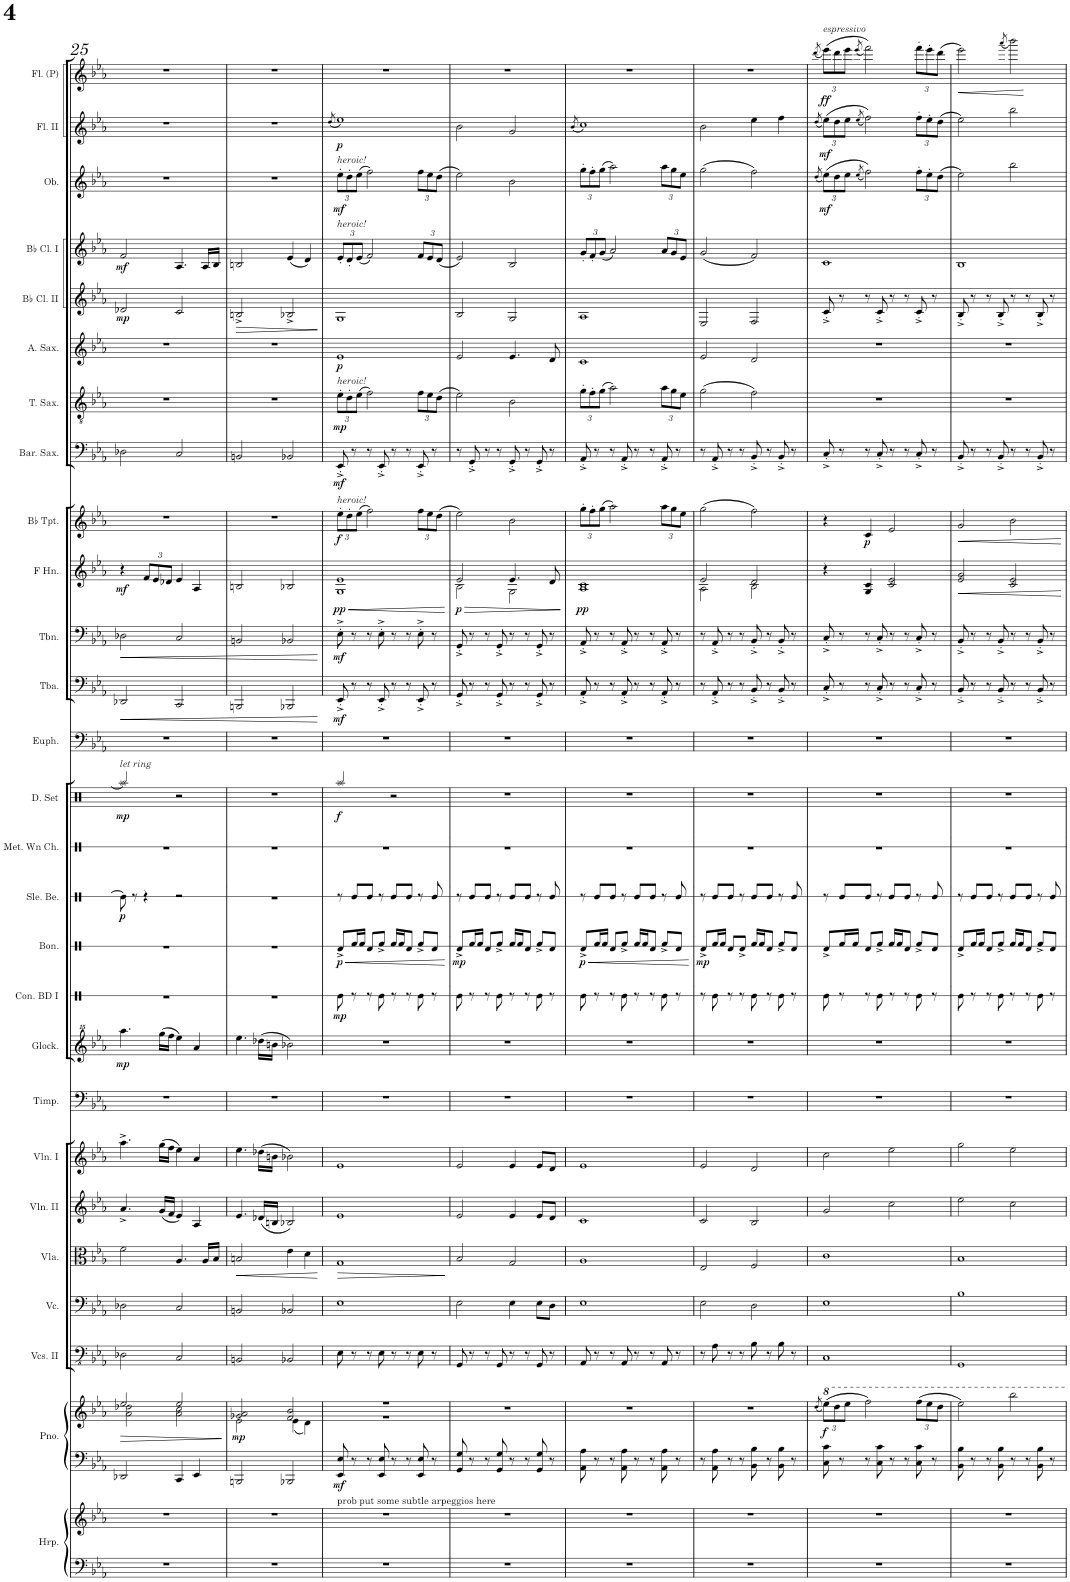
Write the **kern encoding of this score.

**kern	**kern	**kern	**kern	**dynam	**kern	**kern	**kern	**dynam	**kern	**kern	**kern	**kern	**dynam	**kern	**dynam	**kern	**dynam	**kern	**dynam	**kern	**kern	**dynam	**kern	**kern	**dynam	**kern	**dynam	**kern	**dynam	**kern	**dynam	**kern	**dynam	**kern	**dynam	**kern	**dynam	**kern	**dynam	**kern	**dynam	**kern	**dynam	**kern	**dynam	**kern	**dynam
*part27	*part27	*part26	*part26	*part26	*part25	*part24	*part23	*part23	*part22	*part21	*part20	*part19	*part19	*part18	*part18	*part17	*part17	*part16	*part16	*part15	*part14	*part14	*part13	*part12	*part12	*part11	*part11	*part10	*part10	*part9	*part9	*part8	*part8	*part7	*part7	*part6	*part6	*part5	*part5	*part4	*part4	*part3	*part3	*part2	*part2	*part1	*part1
*staff29	*staff28	*staff27	*staff26	*staff26/27	*staff25	*staff24	*staff23	*staff23	*staff22	*staff21	*staff20	*staff19	*staff19	*staff18	*staff18	*staff17	*staff17	*staff16	*staff16	*staff15	*staff14	*staff14	*staff13	*staff12	*staff12	*staff11	*staff11	*staff10	*staff10	*staff9	*staff9	*staff8	*staff8	*staff7	*staff7	*staff6	*staff6	*staff5	*staff5	*staff4	*staff4	*staff3	*staff3	*staff2	*staff2	*staff1	*staff1
*I"Harp	*	*I"Piano	*	*	*I"Violoncello II	*I"Violoncellos	*I"Violas	*	*I"Violins II	*I"Violins I	*I"Timpani	*I"Glockenspiel	*	*I"Concert Bass Drum (Lead)	*	*I"Bongos	*	*I"Sleigh Bells	*	*I"Metal Wind Chimes	*I"Drumset	*	*I"Euphonium	*I"Tuba	*	*I"Trombones	*	*I"Horns in F	*	*I"Trumpets in Bb	*	*I"Baritone Saxophone	*	*I"Tenor Saxophone	*	*I"Alto Saxophone	*	*I"Bb Clarinet II	*	*I"Bb Clarinets I	*	*I"Oboes	*	*I"Flutes II	*	*I"Flute (Principal)	*
*I'Hrp.	*	*I'Pno.	*	*	*	*I'Vc.	*I'Vla.	*	*I'Vln. II	*I'Vln. I	*I'Timp.	*I'Glock.	*	*	*	*I'Bon.	*	*I'Sle. Be.	*	*I'Met. Wn Ch.	*I'D. Set	*	*I'Euph.	*I'Tba.	*	*I'Tbn.	*	*	*	*	*	*I'Bar. Sax.	*	*I'T. Sax.	*	*I'A. Sax.	*	*I'Bb Cl. II	*	*I'Bb Cl. I	*	*I'Ob.	*	*I'Fl. II	*	*I'Fl. (P)	*
!!LO:PB:g=z
*clefF4	*clefG2	*clefF4	*clefG2	*	*clefFv4	*clefF4	*clefC3	*	*clefG2	*clefG2	*clefF4	*clefG^^2	*	*clefX	*	*clefX	*	*clefX	*	*clefX	*clefX	*	*clefF4	*clefF4	*	*clefF4	*	*clefG2	*	*clefG2	*	*clefF4	*	*clefGv2	*	*clefG2	*	*clefG2	*	*clefG2	*	*clefG2	*	*clefG2	*	*clefG2	*
*	*	*	*	*	*	*	*	*	*	*	*	*	*	*	*	*	*	*	*	*	*	*	*	*	*	*	*	*ITrd4c7	*	*ITrd1c2	*	*ITrd12c21	*	*ITrd8c14	*	*ITrd5c9	*	*ITrd1c2	*	*ITrd1c2	*	*	*	*	*	*	*
*k[b-e-a-]	*k[b-e-a-]	*k[b-e-a-]	*k[b-e-a-]	*	*k[b-e-a-]	*k[b-e-a-]	*k[b-e-a-]	*	*k[b-e-a-]	*k[b-e-a-]	*k[b-e-a-]	*k[b-e-a-]	*	*k[]	*	*k[]	*	*k[]	*	*k[]	*k[]	*	*k[b-e-a-]	*k[b-e-a-]	*	*k[b-e-a-]	*	*k[b-e-a-]	*	*k[b-e-a-]	*	*k[b-e-a-]	*	*k[b-e-a-]	*	*k[b-e-a-]	*	*k[b-e-a-]	*	*k[b-e-a-]	*	*k[b-e-a-]	*	*k[b-e-a-]	*	*k[b-e-a-]	*
*M4/4	*M4/4	*M4/4	*M4/4	*	*M4/4	*M4/4	*M4/4	*	*M4/4	*M4/4	*M4/4	*M4/4	*	*M4/4	*	*M4/4	*	*M4/4	*	*M4/4	*M4/4	*	*M4/4	*M4/4	*	*M4/4	*	*M4/4	*	*M4/4	*	*M4/4	*	*M4/4	*	*M4/4	*	*M4/4	*	*M4/4	*	*M4/4	*	*M4/4	*	*M4/4	*
=25	=25	=25	=25	=25	=25	=25	=25	=25	=25	=25	=25	=25	=25	=25	=25	=25	=25	=25	=25	=25	=25	=25	=25	=25	=25	=25	=25	=25	=25	=25	=25	=25	=25	=25	=25	=25	=25	=25	=25	=25	=25	=25	=25	=25	=25	=25	=25
!	!	!	!	!	!	!	!	!	!	!	!	!	!	!	!	!	!	!	!	!	!LO:TX:a:i:t=let ring	!	!	!	!	!	!	!	!	!	!	!	!	!	!	!	!	!	!	!	!	!	!	!	!	!	!
!	!	!	!	!LO:HP:b	!	!	!	!	!	!	!	!	!LO:DY:b	!	!	!	!	!	!LO:DY:b	!	!	!LO:DY:b	!	!	!LO:HP:b	!	!LO:HP:b	!	!LO:DY:b	!	!	!	!	!	!	!	!	!	!LO:DY:b	!	!LO:DY:b	!	!	!	!	!	!
*	*	*	*^	*	*	*	*	*	*	*	*	*	*	*	*	*	*	*	*	*	*	*	*	*	*	*	*	*	*	*	*	*	*	*	*	*	*	*	*	*	*	*	*	*	*	*	*
1r	1r	2DD-X/	2ee-/	2a-\ 2dd-X\	>	2DD-X\	2D-X\	2f\	.	4.a-^/	4.aa-^\	1r	4.aaaa-\	mp	1r	.	1r	.	8Re\]	p	1r	2Raa/]	mp	1r	2DD-X/	<	2D-X\	<	4r	mf	1r	.	2D-X\	.	1r	.	1r	.	2d-X/	mp	2f/	mf	1r	.	1r	.	1r	.
.	.	.	.	.	.	.	.	.	.	.	.	.	.	.	.	.	.	.	8r	.	.	.	.	.	.	.	.	.	.	.	.	.	.	.	.	.	.	.	.	.	.	.	.	.	.	.	.	.
*	*	*	*	*	*	*	*	*	*	*	*	*	*	*	*	*	*	*	*	*	*	*	*	*	*	*	*	*	*Xbrackettup	*	*	*	*	*	*	*	*	*	*	*	*	*	*	*	*	*	*	*
.	.	.	.	.	.	.	.	.	.	.	.	.	.	.	.	.	.	.	4r	.	.	.	.	.	.	.	.	.	12f/L	.	.	.	.	.	.	.	.	.	.	.	.	.	.	.	.	.	.	.
.	.	.	.	.	.	.	.	.	.	.	.	.	.	.	.	.	.	.	.	.	.	.	.	.	.	.	.	.	12e-/	.	.	.	.	.	.	.	.	.	.	.	.	.	.	.	.	.	.	.
.	.	.	.	.	.	.	.	.	.	(16g/LL	(16gg\LL	.	(16gggg\LL	.	.	.	.	.	.	.	.	.	.	.	.	.	.	.	.	.	.	.	.	.	.	.	.	.	.	.	.	.	.	.	.	.	.	.
.	.	.	.	.	.	.	.	.	.	.	.	.	.	.	.	.	.	.	.	.	.	.	.	.	.	.	.	.	12d-X/J	.	.	.	.	.	.	.	.	.	.	.	.	.	.	.	.	.	.	.
.	.	.	.	.	.	.	.	.	.	16f/JJ	16ff\JJ	.	16ffff\JJ	.	.	.	.	.	.	.	.	.	.	.	.	.	.	.	.	.	.	.	.	.	.	.	.	.	.	.	.	.	.	.	.	.	.	.
.	.	4CC/	2ee-/	2a-\ 2cc\	.	2CC/	2C/	4.A-/	.	4e-/)	4ee-\)	.	4eeee-\)	.	.	.	.	.	2r	.	.	2r	.	.	2CC/	.	2C/	.	4e-/	.	.	.	2C/	.	.	.	.	.	2c/	.	4.A-/	.	.	.	.	.	.	.
.	.	4EE-/	.	.	.	.	.	.	.	4A-/	4a-/	.	4aaa-/	.	.	.	.	.	.	.	.	.	.	.	.	.	.	.	4A-/	.	.	.	.	.	.	.	.	.	.	.	.	.	.	.	.	.	.	.
.	.	.	.	.	.	.	.	16A-/LL	.	.	.	.	.	.	.	.	.	.	.	.	.	.	.	.	.	.	.	.	.	.	.	.	.	.	.	.	.	.	.	.	16A-/LL	.	.	.	.	.	.	.
.	.	.	.	.	.	.	.	16B-/JJ	.	.	.	.	.	.	.	.	.	.	.	.	.	.	.	.	.	.	.	.	.	.	.	.	.	.	.	.	.	.	.	.	16B-/JJ	.	.	.	.	.	.	.
*	*	*	*v	*v	*	*	*	*	*	*	*	*	*	*	*	*	*	*	*	*	*	*	*	*	*	*	*	*	*	*	*	*	*	*	*	*	*	*	*	*	*	*	*	*	*	*	*	*
.	.	.	.	]	.	.	.	.	.	.	.	.	.	.	.	.	.	.	.	.	.	.	.	.	.	.	.	.	.	.	.	.	.	.	.	.	.	.	.	.	.	.	.	.	.	.	.
=26	=26	=26	=26	=26	=26	=26	=26	=26	=26	=26	=26	=26	=26	=26	=26	=26	=26	=26	=26	=26	=26	=26	=26	=26	=26	=26	=26	=26	=26	=26	=26	=26	=26	=26	=26	=26	=26	=26	=26	=26	=26	=26	=26	=26	=26	=26	=26
*	*	*	*^	*	*	*	*	*	*	*	*	*	*	*	*	*	*	*	*	*	*	*	*	*	*	*	*	*	*	*	*	*	*	*	*	*	*	*	*	*	*	*	*	*	*	*	*
!	!	!	!	!	!LO:DY:b	!	!	!	!LO:HP:b	!	!	!	!	!	!	!	!	!	!	!	!	!	!	!	!	!	!	!	!	!	!	!	!	!	!	!	!	!	!	!LO:HP:b	!	!	!	!	!	!	!	!
1r	1r	2BBBn/	2g-X/ 2a-/	2e-\	mp	2BBBn/	2BBn/	2Bn/	<	4.e-/	4.ee-\	1r	4.eeee-\	.	1r	.	1r	.	1r	.	1r	1r	.	1r	2BBBn/	.	2BBn/	.	2Bn/	.	1r	.	2BBn/	.	1r	.	1r	.	2Bn^/	>	2Bn/	.	1r	.	1r	.	1r	.
.	.	.	.	.	.	.	.	.	.	(16d-X/LL	(16dd-X\LL	.	(16dddd-X\LL	.	.	.	.	.	.	.	.	.	.	.	.	.	.	.	.	.	.	.	.	.	.	.	.	.	.	.	.	.	.	.	.	.	.	.
.	.	.	.	.	.	.	.	.	.	16Bn/JJ	16bn\JJ	.	16bbbn\JJ	.	.	.	.	.	.	.	.	.	.	.	.	.	.	.	.	.	.	.	.	.	.	.	.	.	.	.	.	.	.	.	.	.	.	.
.	.	2BBB-X/	2f/ 2b-/	(4e-\	.	2BBB-X/	2BB-X/	4e-\	.	2B-X/)	2b-X\)	.	2bbb-X\)	.	.	.	.	.	.	.	.	.	.	.	2BBB-X/	.	2BB-X/	.	2B-X/	.	.	.	2BB-X/	.	.	.	.	.	2B-X^/	.	(4e-/	.	.	.	.	.	.	.
.	.	.	.	4d\)	.	.	.	4d\	.	.	.	.	.	.	.	.	.	.	.	.	.	.	.	.	.	.	.	.	.	.	.	.	.	.	.	.	.	.	.	.	4d/)	.	.	.	.	.	.	.
*	*	*	*v	*v	*	*	*	*	*	*	*	*	*	*	*	*	*	*	*	*	*	*	*	*	*	*	*	*	*	*	*	*	*	*	*	*	*	*	*	*	*	*	*	*	*	*	*	*
.	.	.	.	.	.	.	.	[	.	.	.	.	.	.	.	.	.	.	.	.	.	.	.	.	[	.	[	.	.	.	.	.	.	.	.	.	.	.	]	.	.	.	.	.	.	.	.
=27	=27	=27	=27	=27	=27	=27	=27	=27	=27	=27	=27	=27	=27	=27	=27	=27	=27	=27	=27	=27	=27	=27	=27	=27	=27	=27	=27	=27	=27	=27	=27	=27	=27	=27	=27	=27	=27	=27	=27	=27	=27	=27	=27	=27	=27	=27	=27
.	.	.	.	.	.	.	.	.	.	.	.	.	.	.	.	.	.	.	.	.	.	.	.	.	.	.	.	.	.	.	.	.	.	.	.	.	.	.	.	.	.	.	.	(8qdd/	.	.	.
*	*	*	*^	*	*	*	*	*	*	*	*	*	*	*	*	*	*	*	*	*	*	*	*	*	*	*	*	*	*	*	*	*	*	*	*	*	*	*	*	*	*	*	*	*	*	*	*
!	!	!	!	!	!	!	!	!	!LO:HP:b	!	!	!	!	!	!	!	!	!LO:HP:b	!	!	!	!	!	!	!	!	!	!	!	!LO:HP:b	!	!	!	!	!	!	!	!	!	!	!	!	!	!	!	!	!	!
*	*	*	*	*	*	*	*	*	*	*	*	*	*	*	*	*	*	*	*	*	*	*	*	*	*	*	*	*	*^	*	*	*	*	*	*	*	*	*	*	*	*	*	*	*	*	*	*	*
*	*	*	*	*	*	*	*	*	*	*	*	*	*	*	*	*	*	*	*	*	*	*	*	*	*	*	*	*	*	*	*	*Xbrackettup	*	*	*	*Xbrackettup	*	*	*	*	*	*Xbrackettup	*	*Xbrackettup	*	*	*	*	*
!	!	!	!	!	!	!	!	!	!	!	!	!	!	!	!	!	!	!	!	!	!	!	!	!	!	!	!	!	!	!	!	!	!	!	!	!	!	!	!	!	!	!	!	!LO:TX:a:i:t=heroic!	!	!	!	!	!
!	!	!	!	!	!	!	!	!	!	!	!	!	!	!	!	!	!	!	!	!	!	!	!	!	!	!	!	!	!	!	!	!	!	!	!	!	!	!	!	!	!	!LO:TX:a:i:t=heroic!	!	!	!	!	!	!	!
!	!	!	!	!	!	!	!	!	!	!	!	!	!	!	!	!	!	!	!	!	!	!	!	!	!	!	!	!	!	!	!	!	!	!	!	!LO:TX:a:i:t=heroic!	!	!	!	!	!	!	!	!	!	!	!	!	!
!	!	!	!	!	!	!	!	!	!	!	!	!	!	!	!	!	!	!	!	!	!	!	!	!	!	!	!	!	!	!	!	!LO:TX:a:i:t=heroic!	!	!	!	!	!	!	!	!	!	!	!	!	!	!	!	!	!
!	!LO:TX:a:t=prob put some subtle arpeggios here	!	!	!	!	!	!	!	!	!	!	!	!	!	!	!	!	!	!	!	!	!	!	!	!	!	!	!	!	!	!	!	!	!	!	!	!	!	!	!	!	!	!	!	!	!	!	!	!
!	!	!	!	!	!LO:DY:b=2	!	!	!	!	!	!	!	!	!	!	!LO:DY:b	!	!LO:DY:n=1:b	!	!	!	!	!LO:DY:b	!	!	!LO:DY:b	!	!LO:DY:b	!	!	!LO:DY:n=1:b	!	!LO:DY:b	!	!LO:DY:b	!	!LO:DY:b	!	!LO:DY:b	!	!	!	!	!	!LO:DY:b	!	!LO:DY:b	!	!
1r	1r	8EE-/ 8E-/	1r	1r	mf	8EE-\	1E-	1G	>	1e-	1e-	1r	1r	.	8Re\	mp	8Rd^/L	< p	8r	.	1r	2Raa/	f	1r	8EE-'^/	mf	8E-'^\	mf	1e-	1G	< pp	12ee-'\L	f	8EE-'^/	mf	12e-'\L	mp	1e-	p	1G	.	12e-'/L	.	12ee-'\L	mf	1ee-)	p	1r	.
.	.	.	.	.	.	.	.	.	.	.	.	.	.	.	.	.	.	.	.	.	.	.	.	.	.	.	.	.	.	.	.	12dd'\	.	.	.	12d'\	.	.	.	.	.	12d'/	.	12dd'\	.	.	.	.	.
.	.	8r	.	.	.	8r	.	.	.	.	.	.	.	.	8r	.	16Rf/L	.	8Re/L	.	.	.	.	.	8r	.	8r	.	.	.	.	.	.	8r	.	.	.	.	.	.	.	.	.	.	.	.	.	.	.
.	.	.	.	.	.	.	.	.	.	.	.	.	.	.	.	.	.	.	.	.	.	.	.	.	.	.	.	.	.	.	.	(12ee-\J	.	.	.	(12e-\J	.	.	.	.	.	(12e-/J	.	(12ee-\J	.	.	.	.	.
.	.	.	.	.	.	.	.	.	.	.	.	.	.	.	.	.	16Rf/JJ	.	.	.	.	.	.	.	.	.	.	.	.	.	.	.	.	.	.	.	.	.	.	.	.	.	.	.	.	.	.	.	.
.	.	8r	.	.	.	8r	.	.	.	.	.	.	.	.	8r	.	8Rd/L	.	8Re/J	.	.	.	.	.	8r	.	8r	.	.	.	.	2ff\)	.	8r	.	2f\)	.	.	.	.	.	2f/)	.	2ff\)	.	.	.	.	.
.	.	8EE-/ 8E-/	.	.	.	8EE-\	.	.	.	.	.	.	.	.	8Re\	.	8Rf^/J	.	8r	.	.	.	.	.	8EE-'^/	.	8E-'^\	.	.	.	.	.	.	8EE-'^/	.	.	.	.	.	.	.	.	.	.	.	.	.	.	.
.	.	8r	.	.	.	8r	.	.	.	.	.	.	.	.	8r	.	16Rf/LL	.	8Re/L	.	.	2r	.	.	8r	.	8r	.	.	.	.	.	.	8r	.	.	.	.	.	.	.	.	.	.	.	.	.	.	.
.	.	.	.	.	.	.	.	.	.	.	.	.	.	.	.	.	16Rf/J	.	.	.	.	.	.	.	.	.	.	.	.	.	.	.	.	.	.	.	.	.	.	.	.	.	.	.	.	.	.	.	.
.	.	8r	.	.	.	8r	.	.	.	.	.	.	.	.	8r	.	8Rd/J	.	8Re/J	.	.	.	.	.	8r	.	8r	.	.	.	.	.	.	8r	.	.	.	.	.	.	.	.	.	.	.	.	.	.	.
.	.	8EE-/ 8E-/	.	.	.	8EE-\	.	.	.	.	.	.	.	.	8Re\	.	8Rf^/L	.	8r	.	.	.	.	.	8EE-'^/	.	8E-'^\	.	.	.	.	12ff\L	.	8EE-'^/	.	12f\L	.	.	.	.	.	12f/L	.	12ff\L	.	.	.	.	.
.	.	.	.	.	.	.	.	.	.	.	.	.	.	.	.	.	.	.	.	.	.	.	.	.	.	.	.	.	.	.	.	12ee-\	.	.	.	12e-\	.	.	.	.	.	12e-/	.	12ee-\	.	.	.	.	.
.	.	8r	.	.	.	8r	.	.	.	.	.	.	.	.	8r	.	8Rd/J	.	8Re/	.	.	.	.	.	8r	.	8r	.	.	.	.	.	.	8r	.	.	.	.	.	.	.	.	.	.	.	.	.	.	.
.	.	.	.	.	.	.	.	.	.	.	.	.	.	.	.	.	.	.	.	.	.	.	.	.	.	.	.	.	.	.	.	(12dd\J	.	.	.	(12d\J	.	.	.	.	.	(12d/J	.	(12dd\J	.	.	.	.	.
*	*	*	*v	*v	*	*	*	*	*	*	*	*	*	*	*	*	*	*	*	*	*	*	*	*	*	*	*	*	*v	*v	*	*	*	*	*	*	*	*	*	*	*	*	*	*	*	*	*	*	*
.	.	.	.	.	.	.	.	]	.	.	.	.	.	.	.	.	[	.	.	.	.	.	.	.	.	.	.	.	[	.	.	.	.	.	.	.	.	.	.	.	.	.	.	.	.	.	.
=28	=28	=28	=28	=28	=28	=28	=28	=28	=28	=28	=28	=28	=28	=28	=28	=28	=28	=28	=28	=28	=28	=28	=28	=28	=28	=28	=28	=28	=28	=28	=28	=28	=28	=28	=28	=28	=28	=28	=28	=28	=28	=28	=28	=28	=28	=28	=28
!	!	!	!	!	!	!	!	!	!	!	!	!	!	!	!	!	!LO:DY:b	!	!	!	!	!	!	!	!	!	!	!	!LO:HP:b	!	!	!	!	!	!	!	!	!	!	!	!	!	!	!	!	!	!
*	*	*	*	*	*	*	*	*	*	*	*	*	*	*	*	*	*	*	*	*	*	*	*	*	*	*	*	*^	*	*	*	*	*	*	*	*	*	*	*	*	*	*	*	*	*	*	*
!	!	!	!	!	!	!	!	!	!	!	!	!	!	!	!	!	!	!	!	!	!	!	!	!	!	!	!	!	!	!LO:DY:n=1:b	!	!	!	!	!	!	!	!	!	!	!	!	!	!	!	!	!	!
1r	1r	8GG/ 8G/	1r	.	8GGG/	2E-\	2B-/	.	2e-/	2e-/	1r	1r	.	8Re\	.	8Rd^/L	mp	8r	.	1r	1r	.	1r	8GG'^/	.	8GG'^/	.	2e-/	2B-\	> p	2ee-\)	.	8r	.	2e-\)	.	2e-/	.	2B-/	.	2e-/)	.	2ee-\)	.	2b-\	.	1r	.
.	.	8r	.	.	8r	.	.	.	.	.	.	.	.	8r	.	16Rf/L	.	8Re/L	.	.	.	.	.	8r	.	8r	.	.	.	.	.	.	8GG'^/	.	.	.	.	.	.	.	.	.	.	.	.	.	.	.
.	.	.	.	.	.	.	.	.	.	.	.	.	.	.	.	16Rf/JJ	.	.	.	.	.	.	.	.	.	.	.	.	.	.	.	.	.	.	.	.	.	.	.	.	.	.	.	.	.	.	.	.
.	.	8r	.	.	8r	.	.	.	.	.	.	.	.	8r	.	8Rd/L	.	8Re/J	.	.	.	.	.	8r	.	8r	.	.	.	.	.	.	8r	.	.	.	.	.	.	.	.	.	.	.	.	.	.	.
.	.	8GG/ 8G/	.	.	8GGG/	.	.	.	.	.	.	.	.	8Re\	.	8Rf^/J	.	8r	.	.	.	.	.	8GG'^/	.	8GG'^/	.	.	.	.	.	.	8r	.	.	.	.	.	.	.	.	.	.	.	.	.	.	.
.	.	8r	.	.	8r	4E-\	2G/	.	4e-/	4e-/	.	.	.	8r	.	16Rf/LL	.	8Re/L	.	.	.	.	.	8r	.	8r	.	4.e-/	2G\	.	2b-\	.	8GG'^/	.	2B-\	.	4.e-/	.	2G/	.	2B-/	.	2b-\	.	2g/	.	.	.
.	.	.	.	.	.	.	.	.	.	.	.	.	.	.	.	16Rf/J	.	.	.	.	.	.	.	.	.	.	.	.	.	.	.	.	.	.	.	.	.	.	.	.	.	.	.	.	.	.	.	.
.	.	8r	.	.	8r	.	.	.	.	.	.	.	.	8r	.	8Rd/J	.	8Re/J	.	.	.	.	.	8r	.	8r	.	.	.	.	.	.	8r	.	.	.	.	.	.	.	.	.	.	.	.	.	.	.
.	.	8GG/ 8G/	.	.	8GGG/	8E-\L	.	.	8e-/L	8e-/L	.	.	.	8Re\	.	8Rf^/L	.	8r	.	.	.	.	.	8GG'^/	.	8GG'^/	.	.	.	.	.	.	8GG'^/	.	.	.	.	.	.	.	.	.	.	.	.	.	.	.
.	.	8r	.	.	8r	8D\J	.	.	8d/J	8d/J	.	.	.	8r	.	8Rd/J	.	8Re/	.	.	.	.	.	8r	.	8r	.	8d/	.	.	.	.	8r	.	.	.	8d/	.	.	.	.	.	.	.	.	.	.	.
*	*	*	*	*	*	*	*	*	*	*	*	*	*	*	*	*	*	*	*	*	*	*	*	*	*	*	*	*v	*v	*	*	*	*	*	*	*	*	*	*	*	*	*	*	*	*	*	*	*
.	.	.	.	.	.	.	.	.	.	.	.	.	.	.	.	.	.	.	.	.	.	.	.	.	.	.	.	.	]	.	.	.	.	.	.	.	.	.	.	.	.	.	.	.	.	.	.
=29	=29	=29	=29	=29	=29	=29	=29	=29	=29	=29	=29	=29	=29	=29	=29	=29	=29	=29	=29	=29	=29	=29	=29	=29	=29	=29	=29	=29	=29	=29	=29	=29	=29	=29	=29	=29	=29	=29	=29	=29	=29	=29	=29	=29	=29	=29	=29
.	.	.	.	.	.	.	.	.	.	.	.	.	.	.	.	.	.	.	.	.	.	.	.	.	.	.	.	.	.	.	.	.	.	.	.	.	.	.	.	.	.	.	.	(8qb-/	.	.	.
!	!	!	!	!	!	!	!	!	!	!	!	!	!	!	!	!	!LO:HP:b	!	!	!	!	!	!	!	!	!	!	!	!	!	!	!	!	!	!	!	!	!	!	!	!	!	!	!	!	!	!
*	*	*	*	*	*	*	*	*	*	*	*	*	*	*	*	*	*	*	*	*	*	*	*	*	*	*	*	*^	*	*	*	*	*	*	*	*	*	*	*	*	*	*	*	*	*	*	*
!	!	!	!	!	!	!	!	!	!	!	!	!	!	!	!	!	!LO:DY:n=1:b	!	!	!	!	!	!	!	!	!	!	!	!	!LO:DY:b	!	!	!	!	!	!	!	!	!	!	!	!	!	!	!	!	!	!
1r	1r	8AA-\ 8A-\	1r	.	8AAA-/	1E-	1A-	.	1c	1e-	1r	1r	.	8Re\	.	8Rd^/L	< p	8r	.	1r	1r	.	1r	8AA-'^/	.	8AA-'^/	.	1c	1A-	pp	12gg'\L	.	8AA-'^/	.	12g'\L	.	1c	.	1A-	.	12g'/L	.	12gg'\L	.	1cc)	.	1r	.
.	.	.	.	.	.	.	.	.	.	.	.	.	.	.	.	.	.	.	.	.	.	.	.	.	.	.	.	.	.	.	12ff'\	.	.	.	12f'\	.	.	.	.	.	12f'/	.	12ff'\	.	.	.	.	.
.	.	8r	.	.	8r	.	.	.	.	.	.	.	.	8r	.	16Rf/L	.	8Re/L	.	.	.	.	.	8r	.	8r	.	.	.	.	.	.	8r	.	.	.	.	.	.	.	.	.	.	.	.	.	.	.
.	.	.	.	.	.	.	.	.	.	.	.	.	.	.	.	.	.	.	.	.	.	.	.	.	.	.	.	.	.	.	(12gg\J	.	.	.	(12g\J	.	.	.	.	.	(12g/J	.	(12gg\J	.	.	.	.	.
.	.	.	.	.	.	.	.	.	.	.	.	.	.	.	.	16Rf/JJ	.	.	.	.	.	.	.	.	.	.	.	.	.	.	.	.	.	.	.	.	.	.	.	.	.	.	.	.	.	.	.	.
.	.	8r	.	.	8r	.	.	.	.	.	.	.	.	8r	.	8Rd/L	.	8Re/J	.	.	.	.	.	8r	.	8r	.	.	.	.	2aa-\)	.	8r	.	2a-\)	.	.	.	.	.	2a-/)	.	2aa-\)	.	.	.	.	.
.	.	8AA-\ 8A-\	.	.	8AAA-/	.	.	.	.	.	.	.	.	8Re\	.	8Rf^/J	.	8r	.	.	.	.	.	8AA-'^/	.	8AA-'^/	.	.	.	.	.	.	8AA-'^/	.	.	.	.	.	.	.	.	.	.	.	.	.	.	.
.	.	8r	.	.	8r	.	.	.	.	.	.	.	.	8r	.	16Rf/LL	.	8Re/L	.	.	.	.	.	8r	.	8r	.	.	.	.	.	.	8r	.	.	.	.	.	.	.	.	.	.	.	.	.	.	.
.	.	.	.	.	.	.	.	.	.	.	.	.	.	.	.	16Rf/J	.	.	.	.	.	.	.	.	.	.	.	.	.	.	.	.	.	.	.	.	.	.	.	.	.	.	.	.	.	.	.	.
.	.	8r	.	.	8r	.	.	.	.	.	.	.	.	8r	.	8Rd/J	.	8Re/J	.	.	.	.	.	8r	.	8r	.	.	.	.	.	.	8r	.	.	.	.	.	.	.	.	.	.	.	.	.	.	.
.	.	8AA-\ 8A-\	.	.	8AAA-/	.	.	.	.	.	.	.	.	8Re\	.	8Rf^/L	.	8r	.	.	.	.	.	8AA-'^/	.	8AA-'^/	.	.	.	.	12aa-\L	.	8AA-'^/	.	12a-\L	.	.	.	.	.	12a-/L	.	12aa-\L	.	.	.	.	.
.	.	.	.	.	.	.	.	.	.	.	.	.	.	.	.	.	.	.	.	.	.	.	.	.	.	.	.	.	.	.	12gg\	.	.	.	12g\	.	.	.	.	.	12g/	.	12gg\	.	.	.	.	.
.	.	8r	.	.	8r	.	.	.	.	.	.	.	.	8r	.	8Rd/J	.	8Re/	.	.	.	.	.	8r	.	8r	.	.	.	.	.	.	8r	.	.	.	.	.	.	.	.	.	.	.	.	.	.	.
.	.	.	.	.	.	.	.	.	.	.	.	.	.	.	.	.	.	.	.	.	.	.	.	.	.	.	.	.	.	.	12ee-\J	.	.	.	12e-\J	.	.	.	.	.	12e-/J	.	12ee-\J	.	.	.	.	.
*	*	*	*	*	*	*	*	*	*	*	*	*	*	*	*	*	*	*	*	*	*	*	*	*	*	*	*	*v	*v	*	*	*	*	*	*	*	*	*	*	*	*	*	*	*	*	*	*	*
.	.	.	.	.	.	.	.	.	.	.	.	.	.	.	.	.	[	.	.	.	.	.	.	.	.	.	.	.	.	.	.	.	.	.	.	.	.	.	.	.	.	.	.	.	.	.	.
=30	=30	=30	=30	=30	=30	=30	=30	=30	=30	=30	=30	=30	=30	=30	=30	=30	=30	=30	=30	=30	=30	=30	=30	=30	=30	=30	=30	=30	=30	=30	=30	=30	=30	=30	=30	=30	=30	=30	=30	=30	=30	=30	=30	=30	=30	=30	=30
*	*	*	*	*	*	*	*	*	*	*	*	*	*	*	*	*	*	*	*	*	*	*	*	*	*	*	*	*^	*	*	*	*	*	*	*	*	*	*	*	*	*	*	*	*	*	*	*
!	!	!	!	!	!	!	!	!	!	!	!	!	!	!	!	!	!LO:DY:b	!	!	!	!	!	!	!	!	!	!	!	!	!	!	!	!	!	!	!	!	!	!	!	!	!	!	!	!	!	!	!
1r	1r	8r	1r	.	8r	2E-\	2E-/	.	2c/	2e-/	1r	1r	.	8r	.	8Rd^/L	mp	8r	.	1r	1r	.	1r	8r	.	8r	.	2e-/	2A-\	.	(2gg\	.	8r	.	(2g\	.	2e-/	.	2E-/	.	(2g/	.	(2gg\	.	2b-\	.	1r	.
.	.	8AA-\ 8A-\	.	.	8AA-\	.	.	.	.	.	.	.	.	8Re\	.	16Rf/L	.	8Re/L	.	.	.	.	.	8AA-'^/	.	8AA-'^/	.	.	.	.	.	.	8AA-'^/	.	.	.	.	.	.	.	.	.	.	.	.	.	.	.
.	.	.	.	.	.	.	.	.	.	.	.	.	.	.	.	16Rf/JJ	.	.	.	.	.	.	.	.	.	.	.	.	.	.	.	.	.	.	.	.	.	.	.	.	.	.	.	.	.	.	.	.
.	.	8r	.	.	8r	.	.	.	.	.	.	.	.	8r	.	8Rd/L	.	8Re/J	.	.	.	.	.	8r	.	8r	.	.	.	.	.	.	8r	.	.	.	.	.	.	.	.	.	.	.	.	.	.	.
.	.	8r	.	.	8r	.	.	.	.	.	.	.	.	8r	.	8Rd^/J	.	8r	.	.	.	.	.	8r	.	8r	.	.	.	.	.	.	8r	.	.	.	.	.	.	.	.	.	.	.	.	.	.	.
.	.	8BB-\ 8B-\	.	.	8BB-\	2D\	2F/	.	2B-/	2d/	.	.	.	8Re\	.	16Rf/LL	.	8Re/L	.	.	.	.	.	8BB-'^/	.	8BB-'^/	.	2d/	2B-\	.	2ff\)	.	8BB-'^/	.	2f\)	.	2d/	.	2F/	.	2f/)	.	2ff\)	.	4ee-\	.	.	.
.	.	.	.	.	.	.	.	.	.	.	.	.	.	.	.	16Rf/J	.	.	.	.	.	.	.	.	.	.	.	.	.	.	.	.	.	.	.	.	.	.	.	.	.	.	.	.	.	.	.	.
.	.	8r	.	.	8r	.	.	.	.	.	.	.	.	8r	.	8Rd/J	.	8Re/J	.	.	.	.	.	8r	.	8r	.	.	.	.	.	.	8r	.	.	.	.	.	.	.	.	.	.	.	.	.	.	.
.	.	8BB-\ 8B-\	.	.	8BB-\	.	.	.	.	.	.	.	.	8Re\	.	8Rf^/L	.	8r	.	.	.	.	.	8BB-'^/	.	8BB-'^/	.	.	.	.	.	.	8BB-'^/	.	.	.	.	.	.	.	.	.	.	.	4ff\	.	.	.
.	.	8r	.	.	8r	.	.	.	.	.	.	.	.	8r	.	8Rd/J	.	8Re/	.	.	.	.	.	8r	.	8r	.	.	.	.	.	.	8r	.	.	.	.	.	.	.	.	.	.	.	.	.	.	.
*	*	*	*	*	*	*	*	*	*	*	*	*	*	*	*	*	*	*	*	*	*	*	*	*	*	*	*	*v	*v	*	*	*	*	*	*	*	*	*	*	*	*	*	*	*	*	*	*	*
=31	=31	=31	=31	=31	=31	=31	=31	=31	=31	=31	=31	=31	=31	=31	=31	=31	=31	=31	=31	=31	=31	=31	=31	=31	=31	=31	=31	=31	=31	=31	=31	=31	=31	=31	=31	=31	=31	=31	=31	=31	=31	=31	=31	=31	=31	=31	=31
.	.	.	(8qddd/	.	.	.	.	.	.	.	.	.	.	.	.	.	.	.	.	.	.	.	.	.	.	.	.	.	.	.	.	.	.	.	.	.	.	.	.	.	.	(8qdd/	.	(8qdd/	.	(8qddd/	.
*	*	*	*Xbrackettup	*	*	*	*	*	*	*	*	*	*	*	*	*	*	*	*	*	*	*	*	*	*	*	*	*	*	*	*	*	*	*	*	*	*	*	*	*	*	*	*	*Xbrackettup	*	*Xbrackettup	*
!	!	!	!	!	!	!	!	!	!	!	!	!	!	!	!	!	!	!	!	!	!	!	!	!	!	!	!	!	!	!	!	!	!	!	!	!	!	!	!	!	!	!	!	!	!	!LO:TX:a:i:t=espressivo	!
!	!	!	!	!LO:DY:b	!	!	!	!	!	!	!	!	!	!	!	!	!	!	!	!	!	!	!	!	!	!	!	!	!	!	!	!	!	!	!	!	!	!	!	!	!	!	!LO:DY:b	!	!LO:DY:b	!	!LO:DY:b
1r	1r	8C\ 8c\	(12eee-\L)	f	1CC	1E-	1c	.	2g/	2cc\	1r	1r	.	8Re\	.	8Rd^/L	.	8r	.	1r	1r	.	1r	8C'^/	.	8C'^/	.	4r	.	4r	.	8C'^/	.	1r	.	1r	.	8c'^/	.	1c	.	(12ee-\L)	mf	(12ee-\L)	mf	(12eee-\L)	ff
.	.	.	12ddd\	.	.	.	.	.	.	.	.	.	.	.	.	.	.	.	.	.	.	.	.	.	.	.	.	.	.	.	.	.	.	.	.	.	.	.	.	.	.	12dd\	.	12dd\	.	12ddd\	.
.	.	8r	.	.	.	.	.	.	.	.	.	.	.	8r	.	16Rf/L	.	8Re/L	.	.	.	.	.	8r	.	8r	.	.	.	.	.	8r	.	.	.	.	.	8r	.	.	.	.	.	.	.	.	.
.	.	.	12eee-\J	.	.	.	.	.	.	.	.	.	.	.	.	.	.	.	.	.	.	.	.	.	.	.	.	.	.	.	.	.	.	.	.	.	.	.	.	.	.	12ee-\J	.	12ee-\J	.	12eee-\J	.
.	.	.	.	.	.	.	.	.	.	.	.	.	.	.	.	16Rf/JJ	.	.	.	.	.	.	.	.	.	.	.	.	.	.	.	.	.	.	.	.	.	.	.	.	.	.	.	.	.	.	.
.	.	.	.	.	.	.	.	.	.	.	.	.	.	.	.	.	.	.	.	.	.	.	.	.	.	.	.	.	.	.	.	.	.	.	.	.	.	.	.	.	.	(8qee-/	.	(8qee-/	.	(8qeee-/	.
!	!	!	!	!	!	!	!	!	!	!	!	!	!	!	!	!	!	!	!	!	!	!	!	!	!	!	!	!	!	!	!LO:DY:b	!	!	!	!	!	!	!	!	!	!	!	!	!	!	!	!
.	.	8r	2fff\)	.	.	.	.	.	.	.	.	.	.	8r	.	8Rd/L	.	8Re/J	.	.	.	.	.	8r	.	8r	.	4G/ 4c/	.	4c/	p	8r	.	.	.	.	.	8r	.	.	.	2ff\))	.	2ff\))	.	2fff\))	.
.	.	8C\ 8c\	.	.	.	.	.	.	.	.	.	.	.	8Re\	.	8Rf^/J	.	8r	.	.	.	.	.	8C'^/	.	8C'^/	.	.	.	.	.	8C'^/	.	.	.	.	.	8c'^/	.	.	.	.	.	.	.	.	.
.	.	8r	.	.	.	.	.	.	2cc\	2ee-\	.	.	.	8r	.	16Rf/LL	.	8Re/L	.	.	.	.	.	8r	.	8r	.	2c/ 2e-/	.	2e-/	.	8r	.	.	.	.	.	8r	.	.	.	.	.	.	.	.	.
.	.	.	.	.	.	.	.	.	.	.	.	.	.	.	.	16Rf/J	.	.	.	.	.	.	.	.	.	.	.	.	.	.	.	.	.	.	.	.	.	.	.	.	.	.	.	.	.	.	.
.	.	8r	.	.	.	.	.	.	.	.	.	.	.	8r	.	8Rd/J	.	8Re/J	.	.	.	.	.	8r	.	8r	.	.	.	.	.	8r	.	.	.	.	.	8r	.	.	.	.	.	.	.	.	.
.	.	8C\ 8c\	(12fff\L	.	.	.	.	.	.	.	.	.	.	8Re\	.	8Rf^/L	.	8r	.	.	.	.	.	8C'^/	.	8C'^/	.	.	.	.	.	8C'^/	.	.	.	.	.	8c'^/	.	.	.	12ff'\L	.	12ff'\L	.	12fff'\L	.
.	.	.	12eee-\	.	.	.	.	.	.	.	.	.	.	.	.	.	.	.	.	.	.	.	.	.	.	.	.	.	.	.	.	.	.	.	.	.	.	.	.	.	.	12ee-'\	.	12ee-'\	.	12eee-'\	.
.	.	8r	.	.	.	.	.	.	.	.	.	.	.	8r	.	8Rd/J	.	8Re/	.	.	.	.	.	8r	.	8r	.	.	.	.	.	8r	.	.	.	.	.	8r	.	.	.	.	.	.	.	.	.
.	.	.	12ddd\J	.	.	.	.	.	.	.	.	.	.	.	.	.	.	.	.	.	.	.	.	.	.	.	.	.	.	.	.	.	.	.	.	.	.	.	.	.	.	(12dd\J	.	(12dd\J	.	(12ddd\J	.
=32	=32	=32	=32	=32	=32	=32	=32	=32	=32	=32	=32	=32	=32	=32	=32	=32	=32	=32	=32	=32	=32	=32	=32	=32	=32	=32	=32	=32	=32	=32	=32	=32	=32	=32	=32	=32	=32	=32	=32	=32	=32	=32	=32	=32	=32	=32	=32
!	!	!	!	!	!	!	!	!	!	!	!	!	!	!	!	!	!	!	!	!	!	!	!	!	!	!	!	!	!LO:HP:b	!	!LO:HP:b	!	!	!	!	!	!	!	!	!	!	!	!	!	!	!	!LO:HP:b
1r	1r	8BB-\ 8B-\	2eee-\)	.	1GGG	1B-	1B-	.	2ee-\	2gg\	1r	1r	.	8Re\	.	8Rd^/L	.	8r	.	1r	1r	.	1r	8BB-'^/	.	8BB-'^/	.	2e-/ 2g/	<	2g/	<	8BB-'^/	.	1r	.	1r	.	8B-'^/	.	1B-	.	2ee-\)	.	2ee-\)	.	2eee-\)	<
.	.	8r	.	.	.	.	.	.	.	.	.	.	.	8r	.	16Rf/L	.	8Re/L	.	.	.	.	.	8r	.	8r	.	.	.	.	.	8r	.	.	.	.	.	8r	.	.	.	.	.	.	.	.	.
.	.	.	.	.	.	.	.	.	.	.	.	.	.	.	.	16Rf/JJ	.	.	.	.	.	.	.	.	.	.	.	.	.	.	.	.	.	.	.	.	.	.	.	.	.	.	.	.	.	.	.
.	.	8r	.	.	.	.	.	.	.	.	.	.	.	8r	.	8Rd/L	.	8Re/J	.	.	.	.	.	8r	.	8r	.	.	.	.	.	8r	.	.	.	.	.	8r	.	.	.	.	.	.	.	.	.
.	.	8BB-\ 8B-\	.	.	.	.	.	.	.	.	.	.	.	8Re\	.	8Rf^/J	.	8r	.	.	.	.	.	8BB-'^/	.	8BB-'^/	.	.	.	.	.	8BB-'^/	.	.	.	.	.	8B-'^/	.	.	.	.	.	.	.	.	.
.	.	.	.	.	.	.	.	.	.	.	.	.	.	.	.	.	.	.	.	.	.	.	.	.	.	.	.	.	.	.	.	.	.	.	.	.	.	.	.	.	.	.	.	.	.	(8qaaa-/	.
.	.	8r	2bbb-\	.	.	.	.	.	2cc\	2ee-\	.	.	.	8r	.	16Rf/LL	.	8Re/L	.	.	.	.	.	8r	.	8r	.	2c/ 2e-/	.	2b-\	.	8r	.	.	.	.	.	8r	.	.	.	2bb-\	.	2bb-\	.	2bbb-\)	.
.	.	.	.	.	.	.	.	.	.	.	.	.	.	.	.	16Rf/J	.	.	.	.	.	.	.	.	.	.	.	.	.	.	.	.	.	.	.	.	.	.	.	.	.	.	.	.	.	.	.
.	.	8r	.	.	.	.	.	.	.	.	.	.	.	8r	.	8Rd/J	.	8Re/J	.	.	.	.	.	8r	.	8r	.	.	.	.	.	8r	.	.	.	.	.	8r	.	.	.	.	.	.	.	.	.
.	.	8BB-\ 8B-\	.	.	.	.	.	.	.	.	.	.	.	8Re\	.	8Rf^/L	.	8r	.	.	.	.	.	8BB-'^/	.	8BB-'^/	.	.	.	.	.	8BB-'^/	.	.	.	.	.	8B-'^/	.	.	.	.	.	.	.	.	.
.	.	8r	.	.	.	.	.	.	.	.	.	.	.	8r	.	8Rd/J	.	8Re/	.	.	.	.	.	8r	.	8r	.	.	.	.	.	8r	.	.	.	.	.	8r	.	.	.	.	.	.	.	.	.
.	.	.	.	.	.	.	.	.	.	.	.	.	.	.	.	.	.	.	.	.	.	.	.	.	.	.	.	.	[	.	[	.	.	.	.	.	.	.	.	.	.	.	.	.	.	.	[
=	=	=	=	=	=	=	=	=	=	=	=	=	=	=	=	=	=	=	=	=	=	=	=	=	=	=	=	=	=	=	=	=	=	=	=	=	=	=	=	=	=	=	=	=	=	=	=
*-	*-	*-	*-	*-	*-	*-	*-	*-	*-	*-	*-	*-	*-	*-	*-	*-	*-	*-	*-	*-	*-	*-	*-	*-	*-	*-	*-	*-	*-	*-	*-	*-	*-	*-	*-	*-	*-	*-	*-	*-	*-	*-	*-	*-	*-	*-	*-
